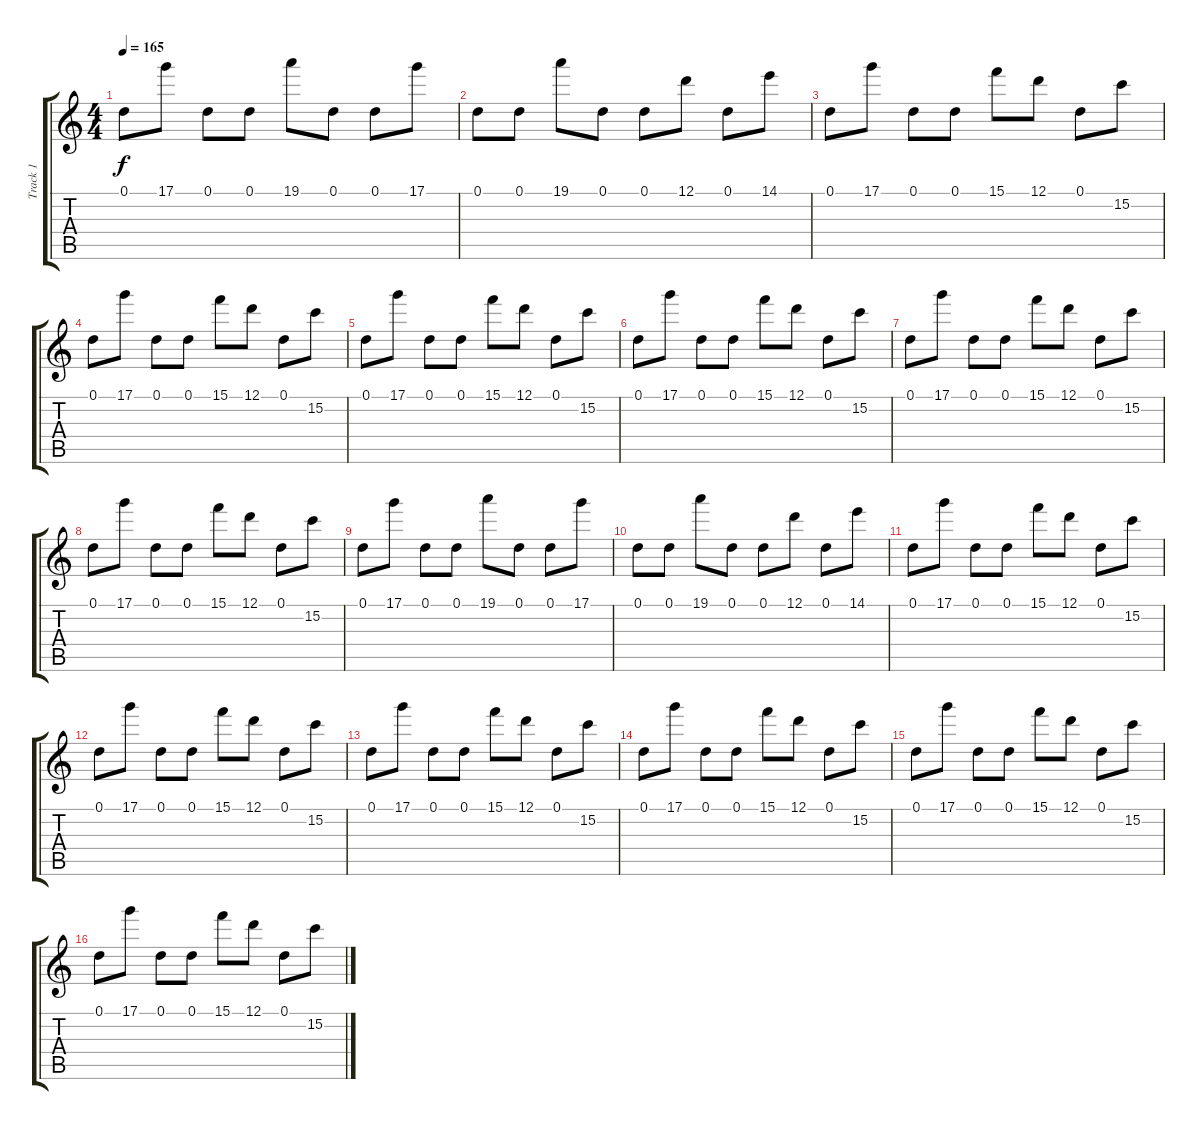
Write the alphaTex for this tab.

\track ("Track 1" "Track 1") {instrument distortionguitar}
\staff {score tabs}
\tuning (D4 A3 F3 C3 G2 D2) {hide}
\ts (4 4)
\tempo 165
\clef g2
\ks c
0.1.8{dy f} 17.1.8 0.1.8 0.1.8 19.1.8 0.1.8 0.1.8 17.1.8 |
0.1.8 0.1.8 19.1.8 0.1.8 0.1.8 12.1.8 0.1.8 14.1.8 |
0.1.8 17.1.8 0.1.8 0.1.8 15.1.8 12.1.8 0.1.8 15.2.8 |
0.1.8 17.1.8 0.1.8 0.1.8 15.1.8 12.1.8 0.1.8 15.2.8 |
0.1.8 17.1.8 0.1.8 0.1.8 15.1.8 12.1.8 0.1.8 15.2.8 |
0.1.8 17.1.8 0.1.8 0.1.8 15.1.8 12.1.8 0.1.8 15.2.8 |
0.1.8 17.1.8 0.1.8 0.1.8 15.1.8 12.1.8 0.1.8 15.2.8 |
0.1.8 17.1.8 0.1.8 0.1.8 15.1.8 12.1.8 0.1.8 15.2.8 |
0.1.8 17.1.8 0.1.8 0.1.8 19.1.8 0.1.8 0.1.8 17.1.8 |
0.1.8 0.1.8 19.1.8 0.1.8 0.1.8 12.1.8 0.1.8 14.1.8 |
0.1.8 17.1.8 0.1.8 0.1.8 15.1.8 12.1.8 0.1.8 15.2.8 |
0.1.8 17.1.8 0.1.8 0.1.8 15.1.8 12.1.8 0.1.8 15.2.8 |
0.1.8 17.1.8 0.1.8 0.1.8 15.1.8 12.1.8 0.1.8 15.2.8 |
0.1.8 17.1.8 0.1.8 0.1.8 15.1.8 12.1.8 0.1.8 15.2.8 |
0.1.8 17.1.8 0.1.8 0.1.8 15.1.8 12.1.8 0.1.8 15.2.8 |
0.1.8 17.1.8 0.1.8 0.1.8 15.1.8 12.1.8 0.1.8 15.2.8
